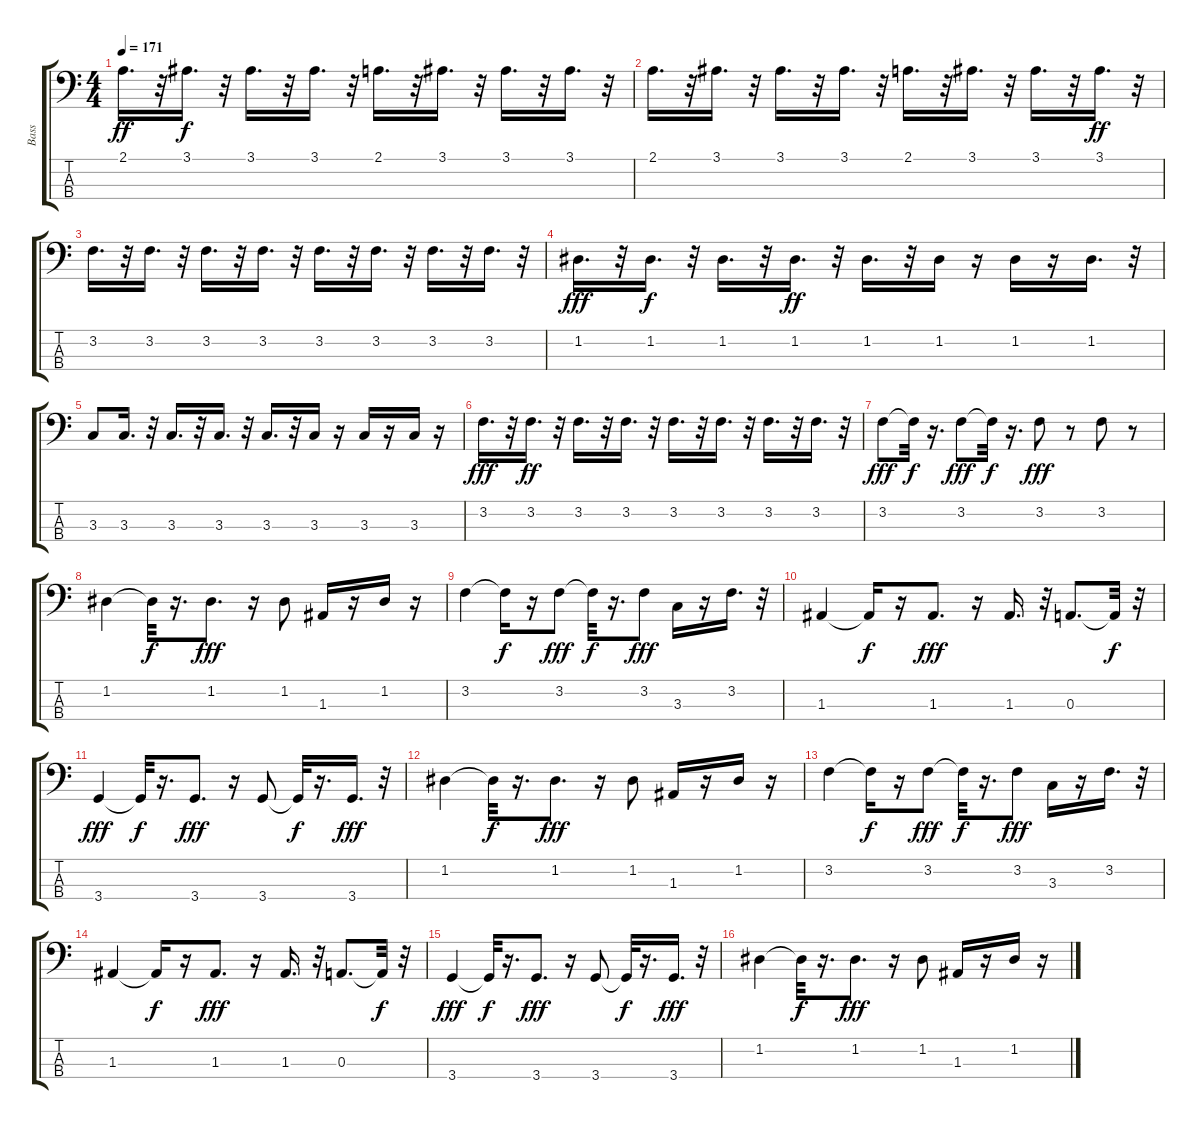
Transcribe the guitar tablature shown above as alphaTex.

\track ("Bass" "Bass") {instrument electricbasspick}
\staff {score tabs}
\tuning (G2 D2 A1 E1) {hide}
\ts (4 4)
\tempo 171
\clef f4
\ks c
2.1.16{d dy ff} r.32 3.1.16{d dy f} r.32 3.1.16{d} r.32 3.1.16{d} r.32 2.1.16{d} r.32 3.1.16{d} r.32 3.1.16{d} r.32 3.1.16{d} r.32 |
2.1.16{d} r.32 3.1.16{d} r.32 3.1.16{d} r.32 3.1.16{d} r.32 2.1.16{d} r.32 3.1.16{d} r.32 3.1.16{d} r.32 3.1.16{d dy ff} r.32 |
3.2.16{d} r.32 3.2.16{d} r.32 3.2.16{d} r.32 3.2.16{d} r.32 3.2.16{d} r.32 3.2.16{d} r.32 3.2.16{d} r.32 3.2.16{d} r.32 |
1.2.16{d dy fff} r.32 1.2.16{d dy f} r.32 1.2.16{d} r.32 1.2.16{d dy ff} r.32 1.2.16{d} r.32 1.2.16 r.16 1.2.16 r.16 1.2.16{d} r.32 |
3.3.8 3.3.16{d} r.32 3.3.16{d} r.32 3.3.16{d} r.32 3.3.16{d} r.32 3.3.16 r.16 3.3.16 r.16 3.3.16 r.16 |
3.2.16{d dy fff} r.32 3.2.16{d dy ff} r.32 3.2.16{d} r.32 3.2.16{d} r.32 3.2.16{d} r.32 3.2.16{d} r.32 3.2.16{d} r.32 3.2.16{d} r.32 |
3.2.8{dy fff} 3.2{t}.32{dy f} r.16{d} 3.2.8{dy fff} 3.2{t}.32{dy f} r.16{d} 3.2.8{dy fff} r.8 3.2.8 r.8 |
1.2.4 1.2{t}.32{dy f} r.16{d} 1.2.8{d dy fff} r.16 1.2.8 1.3.16 r.16 1.2.16 r.16 |
3.2.4 3.2{t}.16{dy f} r.16 3.2.8{dy fff} 3.2{t}.32{dy f} r.16{d} 3.2.8{dy fff} 3.3.16 r.16 3.2.16{d} r.32 |
1.3.4 1.3{t}.16{dy f} r.16 1.3.8{d dy fff} r.16 1.3.16{d} r.32 0.3.8{d} 0.3{t}.32{dy f} r.32 |
3.4.4{dy fff} 3.4{t}.32{dy f} r.16{d} 3.4.8{d dy fff} r.16 3.4.8 3.4{t}.32{dy f} r.16{d} 3.4.16{d dy fff} r.32 |
1.2.4 1.2{t}.32{dy f} r.16{d} 1.2.8{d dy fff} r.16 1.2.8 1.3.16 r.16 1.2.16 r.16 |
3.2.4 3.2{t}.16{dy f} r.16 3.2.8{dy fff} 3.2{t}.32{dy f} r.16{d} 3.2.8{dy fff} 3.3.16 r.16 3.2.16{d} r.32 |
1.3.4 1.3{t}.16{dy f} r.16 1.3.8{d dy fff} r.16 1.3.16{d} r.32 0.3.8{d} 0.3{t}.32{dy f} r.32 |
3.4.4{dy fff} 3.4{t}.32{dy f} r.16{d} 3.4.8{d dy fff} r.16 3.4.8 3.4{t}.32{dy f} r.16{d} 3.4.16{d dy fff} r.32 |
1.2.4 1.2{t}.32{dy f} r.16{d} 1.2.8{d dy fff} r.16 1.2.8 1.3.16 r.16 1.2.16 r.16
